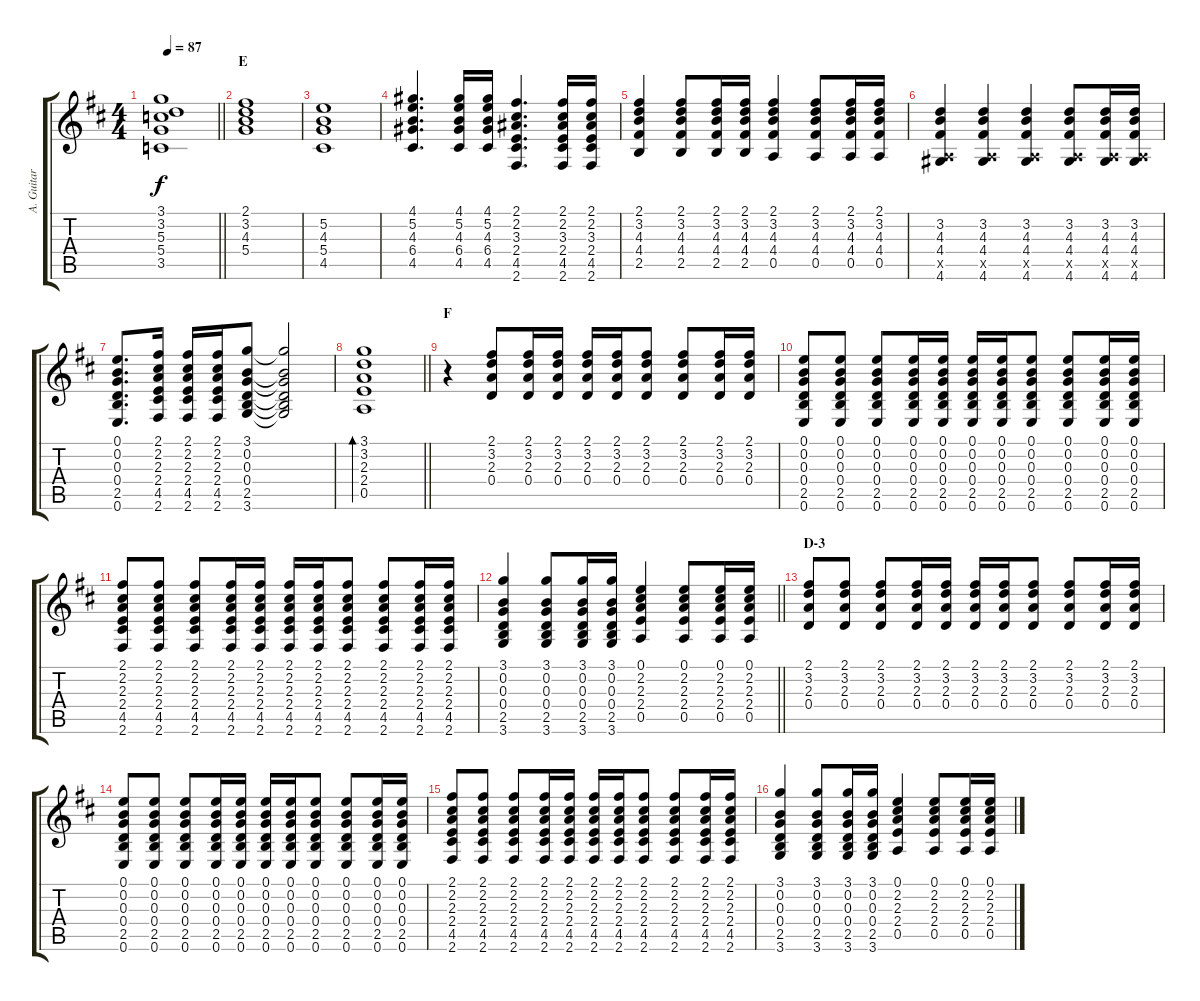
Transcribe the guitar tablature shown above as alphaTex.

\track ("A. Guitar I" "A. Guitar ") {instrument acousticguitarsteel}
\staff {score tabs}
\tuning (E4 B3 G3 D3 A2 E2) {hide}
\ts (4 4)
\tempo 87
\clef g2
\barLineRight lightlight
\ks d
(3.1 3.2 5.3 5.4 3.5).1{dy f} |
\section ("" "E")
(2.1 3.2 4.3 5.4).1 |
(5.2 4.3 5.4 4.5).1 |
(4.1 5.2 4.3 6.4 4.5).4{d} (4.1 5.2 4.3 6.4 4.5).16 (4.1 5.2 4.3 6.4 4.5).16 (2.1 2.2 3.3 2.4 4.5 2.6).4{d} (2.1 2.2 3.3 2.4 4.5 2.6).16 (2.1 2.2 3.3 2.4 4.5 2.6).16 |
(2.1 3.2 4.3 4.4 2.5).4 (2.1 3.2 4.3 4.4 2.5).8 (2.1 3.2 4.3 4.4 2.5).16 (2.1 3.2 4.3 4.4 2.5).16 (2.1 3.2 4.3 4.4 0.5).4 (2.1 3.2 4.3 4.4 0.5).8 (2.1 3.2 4.3 4.4 0.5).16 (2.1 3.2 4.3 4.4 0.5).16 |
(3.2 4.3 4.4 0.5{x} 4.6).4 (3.2 4.3 4.4 0.5{x} 4.6).4 (3.2 4.3 4.4 0.5{x} 4.6).4 (3.2 4.3 4.4 0.5{x} 4.6).8 (3.2 4.3 4.4 0.5{x} 4.6).16 (3.2 4.3 4.4 0.5{x} 4.6).16 |
(0.1 0.2 0.3 0.4 2.5 0.6).8{d} (2.1 2.2 2.3 2.4 4.5 2.6).16 (2.1 2.2 2.3 2.4 4.5 2.6).16 (2.1 2.2 2.3 2.4 4.5 2.6).16 (3.1 0.2 0.3 0.4 2.5 3.6).8 (3.1{t} 0.2{t} 0.3{t} 0.4{t} 2.5{t} 3.6{t}).2 |
\barLineRight lightlight
(3.1 3.2 2.3 2.4 0.5).1{bd 120} |
\section ("" "F")
r.4 (2.1 3.2 2.3 0.4).8 (2.1 3.2 2.3 0.4).16 (2.1 3.2 2.3 0.4).16 (2.1 3.2 2.3 0.4).16 (2.1 3.2 2.3 0.4).16 (2.1 3.2 2.3 0.4).8 (2.1 3.2 2.3 0.4).8 (2.1 3.2 2.3 0.4).16 (2.1 3.2 2.3 0.4).16 |
(0.1 0.2 0.3 0.4 2.5 0.6).8 (0.1 0.2 0.3 0.4 2.5 0.6).8 (0.1 0.2 0.3 0.4 2.5 0.6).8 (0.1 0.2 0.3 0.4 2.5 0.6).16 (0.1 0.2 0.3 0.4 2.5 0.6).16 (0.1 0.2 0.3 0.4 2.5 0.6).16 (0.1 0.2 0.3 0.4 2.5 0.6).16 (0.1 0.2 0.3 0.4 2.5 0.6).8 (0.1 0.2 0.3 0.4 2.5 0.6).8 (0.1 0.2 0.3 0.4 2.5 0.6).16 (0.1 0.2 0.3 0.4 2.5 0.6).16 |
(2.1 2.2 2.3 2.4 4.5 2.6).8 (2.1 2.2 2.3 2.4 4.5 2.6).8 (2.1 2.2 2.3 2.4 4.5 2.6).8 (2.1 2.2 2.3 2.4 4.5 2.6).16 (2.1 2.2 2.3 2.4 4.5 2.6).16 (2.1 2.2 2.3 2.4 4.5 2.6).16 (2.1 2.2 2.3 2.4 4.5 2.6).16 (2.1 2.2 2.3 2.4 4.5 2.6).8 (2.1 2.2 2.3 2.4 4.5 2.6).8 (2.1 2.2 2.3 2.4 4.5 2.6).16 (2.1 2.2 2.3 2.4 4.5 2.6).16 |
\barLineRight lightlight
(3.1 0.2 0.3 0.4 2.5 3.6).4 (3.1 0.2 0.3 0.4 2.5 3.6).8 (3.1 0.2 0.3 0.4 2.5 3.6).16 (3.1 0.2 0.3 0.4 2.5 3.6).16 (0.1 2.2 2.3 2.4 0.5).4 (0.1 2.2 2.3 2.4 0.5).8 (0.1 2.2 2.3 2.4 0.5).16 (0.1 2.2 2.3 2.4 0.5).16 |
\section ("" "D-3")
(2.1 3.2 2.3 0.4).8 (2.1 3.2 2.3 0.4).8 (2.1 3.2 2.3 0.4).8 (2.1 3.2 2.3 0.4).16 (2.1 3.2 2.3 0.4).16 (2.1 3.2 2.3 0.4).16 (2.1 3.2 2.3 0.4).16 (2.1 3.2 2.3 0.4).8 (2.1 3.2 2.3 0.4).8 (2.1 3.2 2.3 0.4).16 (2.1 3.2 2.3 0.4).16 |
(0.1 0.2 0.3 0.4 2.5 0.6).8 (0.1 0.2 0.3 0.4 2.5 0.6).8 (0.1 0.2 0.3 0.4 2.5 0.6).8 (0.1 0.2 0.3 0.4 2.5 0.6).16 (0.1 0.2 0.3 0.4 2.5 0.6).16 (0.1 0.2 0.3 0.4 2.5 0.6).16 (0.1 0.2 0.3 0.4 2.5 0.6).16 (0.1 0.2 0.3 0.4 2.5 0.6).8 (0.1 0.2 0.3 0.4 2.5 0.6).8 (0.1 0.2 0.3 0.4 2.5 0.6).16 (0.1 0.2 0.3 0.4 2.5 0.6).16 |
(2.1 2.2 2.3 2.4 4.5 2.6).8 (2.1 2.2 2.3 2.4 4.5 2.6).8 (2.1 2.2 2.3 2.4 4.5 2.6).8 (2.1 2.2 2.3 2.4 4.5 2.6).16 (2.1 2.2 2.3 2.4 4.5 2.6).16 (2.1 2.2 2.3 2.4 4.5 2.6).16 (2.1 2.2 2.3 2.4 4.5 2.6).16 (2.1 2.2 2.3 2.4 4.5 2.6).8 (2.1 2.2 2.3 2.4 4.5 2.6).8 (2.1 2.2 2.3 2.4 4.5 2.6).16 (2.1 2.2 2.3 2.4 4.5 2.6).16 |
(3.1 0.2 0.3 0.4 2.5 3.6).4 (3.1 0.2 0.3 0.4 2.5 3.6).8 (3.1 0.2 0.3 0.4 2.5 3.6).16 (3.1 0.2 0.3 0.4 2.5 3.6).16 (0.1 2.2 2.3 2.4 0.5).4 (0.1 2.2 2.3 2.4 0.5).8 (0.1 2.2 2.3 2.4 0.5).16 (0.1 2.2 2.3 2.4 0.5).16
